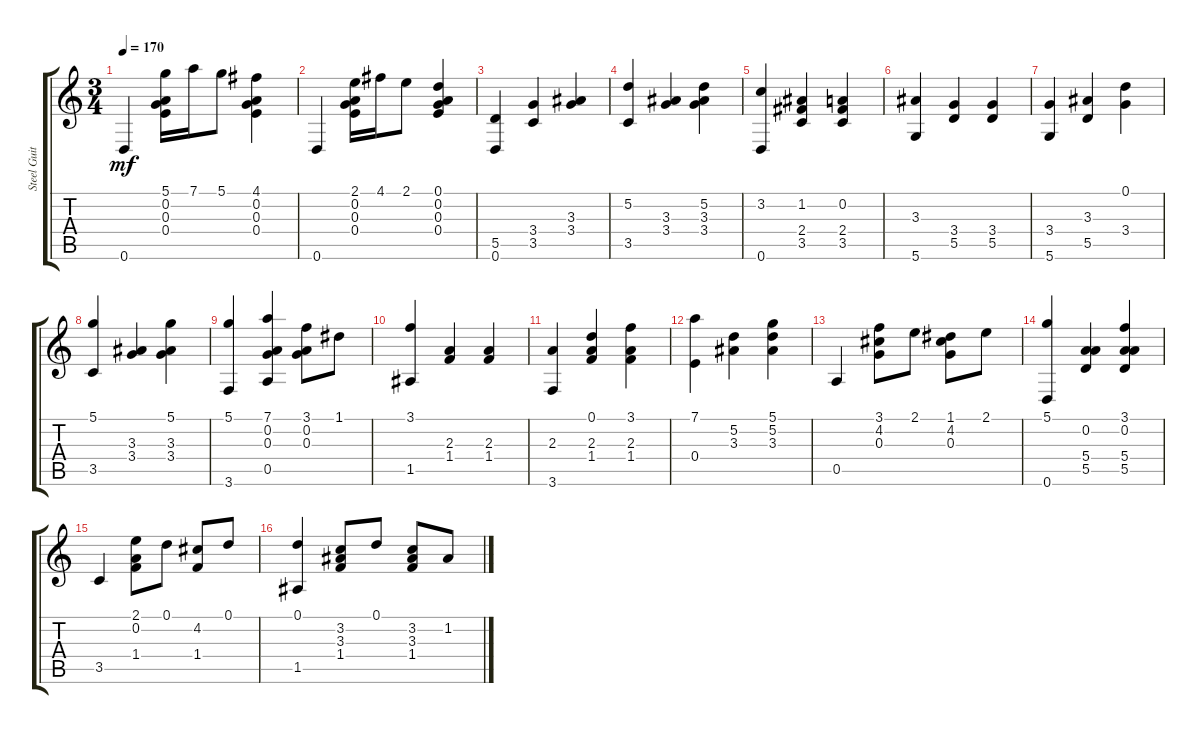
\track ("Steel Guitar" "Steel Guit") {instrument acousticguitarsteel}
\staff {score tabs}
\tuning (D4 A3 G3 E3 A2 D2) {hide}
\ts (3 4)
\tempo 170
\clef g2
\ks c
0.6.4{dy mf} (5.1 0.2 0.3 0.4).16 7.1.16 5.1.8 (4.1 0.2 0.3 0.4).4 |
0.6.4 (2.1 0.2 0.3 0.4).16 4.1.16 2.1.8 (0.1 0.2 0.3 0.4).4 |
(5.5 0.6).4 (3.4 3.5).4 (3.3 3.4).4 |
(5.2 3.5).4 (3.3 3.4).4 (5.2 3.3 3.4).4 |
(3.2 0.6).4 (1.2 2.4 3.5).4 (0.2 2.4 3.5).4 |
(3.3 5.6).4 (3.4 5.5).4 (3.4 5.5).4 |
(3.4 5.6).4 (3.3 5.5).4 (0.1 3.4).4 |
(5.1 3.5).4 (3.3 3.4).4 (5.1 3.3 3.4).4 |
(5.1 3.6).4 (7.1 0.2 0.3 0.5).4 (3.1 0.2 0.3).8 1.1.8 |
(3.1 1.5).4 (2.3 1.4).4 (2.3 1.4).4 |
(2.3 3.6).4 (0.1 2.3 1.4).4 (3.1 2.3 1.4).4 |
(7.1 0.4).4 (5.2 3.3).4 (5.1 5.2 3.3).4 |
0.5.4 (3.1 4.2 0.3).8 2.1.8 (1.1 4.2 0.3).8 2.1.8 |
(5.1 0.6).4 (0.2 5.4 5.5).4 (3.1 0.2 5.4 5.5).4 |
3.5.4 (2.1 0.2 1.4).8 0.1.8 (4.2 1.4).8 0.1.8 |
(0.1 1.5).4 (3.2 3.3 1.4).8 0.1.8 (3.2 3.3 1.4).8 1.2.8
